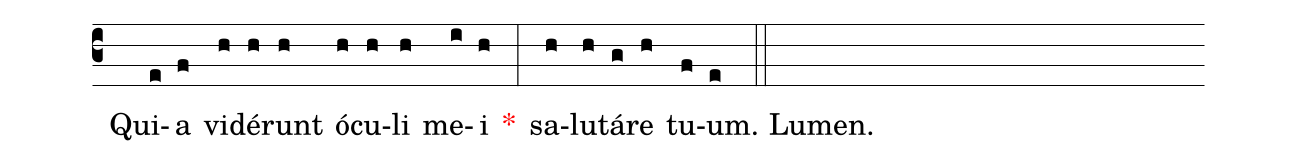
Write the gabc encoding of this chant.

%%
(c3) () Qui(e)a(f) vi(h)dé(h)runt(h) ó(h)cu(h)li(h) me(i)i(h) <v>\red{*}</v>(:) sa(h)lu(h)tá(g)re(h) tu(f)um.(e) (::) Lumen.()
